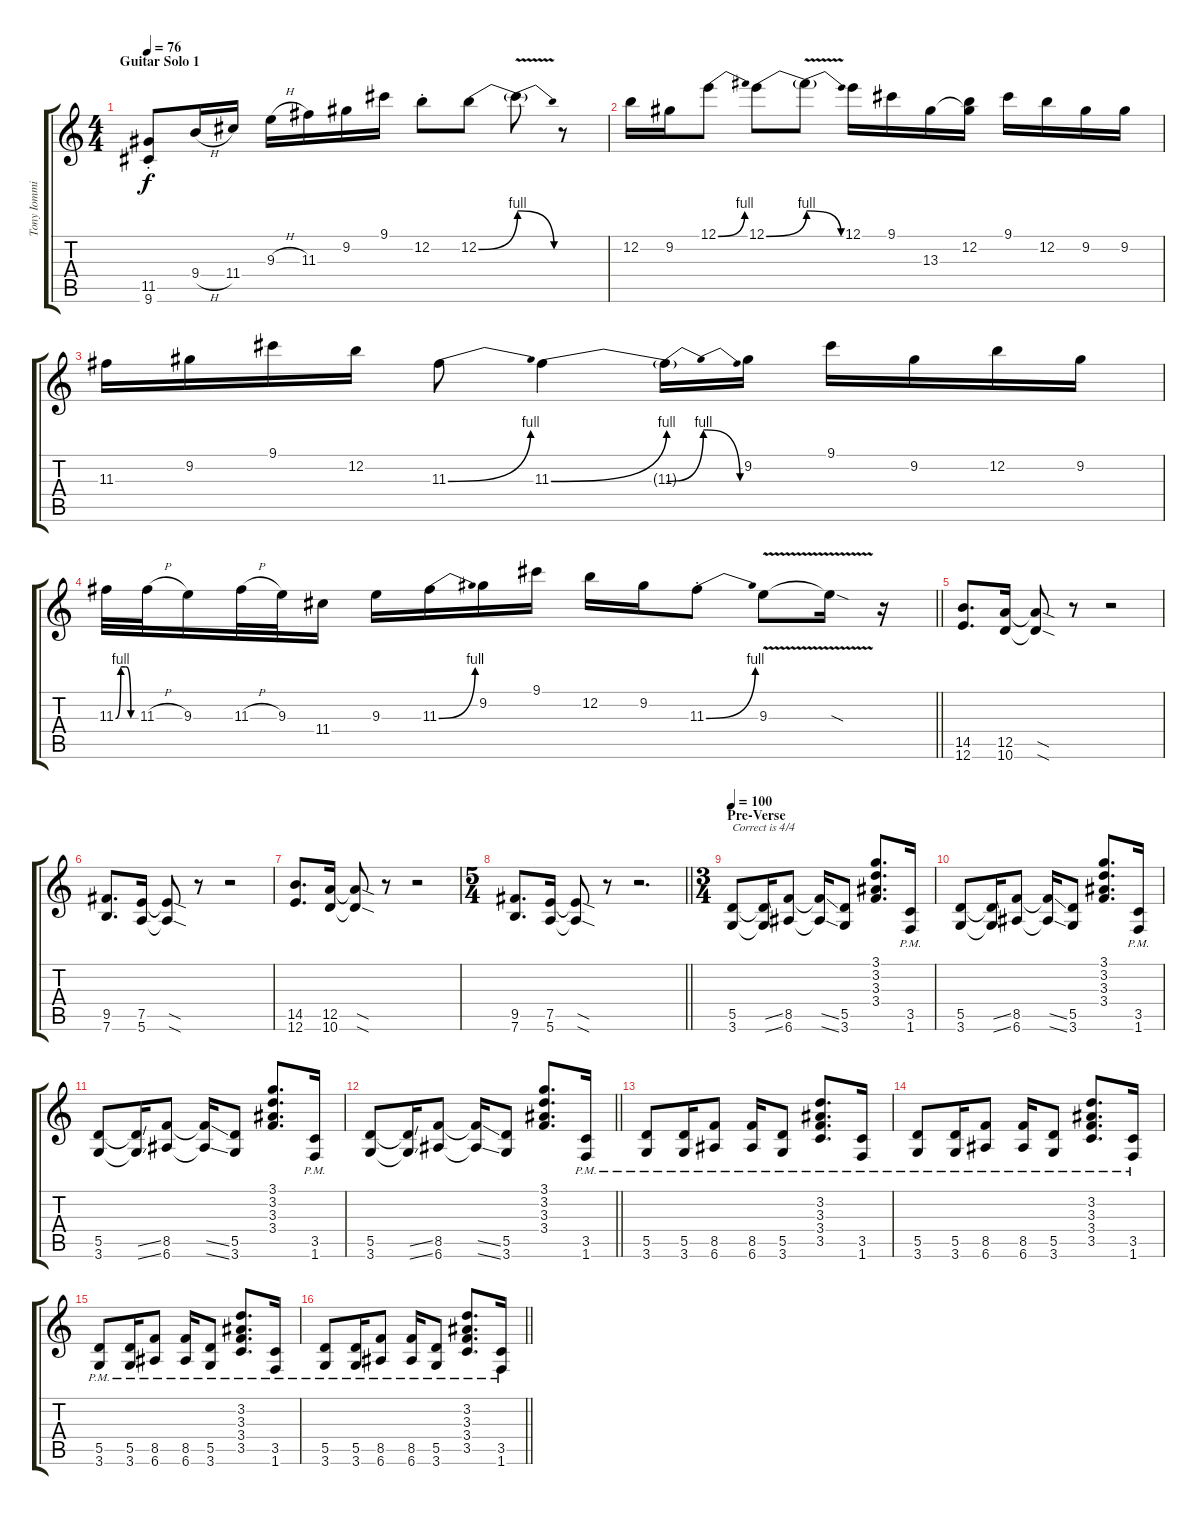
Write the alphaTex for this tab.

\track ("Tony Iommi - Guitar" "Tony Iommi") {instrument overdrivenguitar}
\staff {score tabs}
\tuning (E4 B3 G3 D3 A2 E2) {hide}
\ts (4 4)
\section ("" "Guitar Solo 1")
\tempo 76
\clef g2
\ks c
(11.5{st} 9.6{st}).8{dy f} 9.4{h}.16 11.4.16 9.3{h}.16 11.3.16 9.2.16 9.1.16 12.2{st}.8 12.2{be (bend 0 0 60 4)}.8 12.2{be (release 0 4 60 0) v t}.8 r.8 |
12.2.16 9.2.16 12.1{be (bend 0 0 60 4)}.8 12.1{be (bend 0 0 60 4)}.8 12.1{be (release 0 4 60 0) v t}.8 12.1.16 9.1.16 13.3.16 (12.2 13.3{t}).16 9.1.16 12.2.16 9.2.16 9.2.16 |
11.3.16 9.2.16 9.1.16 12.2.16 11.3{be (bend 0 0 60 4)}.8 11.3{be (bend 0 0 60 4)}.4 11.3{be (bendrelease 0 0 15 4 45 4 60 0) t}.16 9.2.16 9.1.16 9.2.16 12.2.16 9.2.16 |
\barLineRight lightlight
11.3{be (custom 0 0 15 4 30 4 45 0 60 0)}.32 11.3{h}.32 9.3.16 11.3{h}.32 9.3.32 11.4.16 9.3.16 11.3{be (bend 0 0 60 4)}.16 9.2.16 9.1.16 12.2.16 9.2.16 11.3{be (bend 0 0 60 4) st}.8 9.3{v}.8 9.3{sod t}.16 r.16 |
(14.5 12.6).8{d} (12.5 10.6).16 (12.5{sod t} 10.6{sod t}).8 r.8 r.2 |
(9.5 7.6).8{d} (7.5 5.6).16 (7.5{sod t} 5.6{sod t}).8 r.8 r.2 |
(14.5 12.6).8{d} (12.5 10.6).16 (12.5{sod t} 10.6{sod t}).8 r.8 r.2 |
\ts (5 4)
\barLineRight lightlight
(9.5 7.6).8{d} (7.5 5.6).16 (7.5{sod t} 5.6{sod t}).8 r.8 r.2{d} |
\ts (3 4)
\section ("" "Pre-Verse")
\tempo 100
(5.5 3.6).8{txt "Correct is 4/4"} (5.5{ss t} 3.6{ss t}).16 (8.5 6.6).8 (8.5{ss t} 6.6{ss t}).16 (5.5 3.6).8 (3.1 3.2 3.3 3.4).8{d} (3.5{pm} 1.6{pm}).16 |
(5.5 3.6).8 (5.5{ss t} 3.6{ss t}).16 (8.5 6.6).8 (8.5{ss t} 6.6{ss t}).16 (5.5 3.6).8 (3.1 3.2 3.3 3.4).8{d} (3.5{pm} 1.6{pm}).16 |
(5.5 3.6).8 (5.5{ss t} 3.6{ss t}).16 (8.5 6.6).8 (8.5{ss t} 6.6{ss t}).16 (5.5 3.6).8 (3.1 3.2 3.3 3.4).8{d} (3.5{pm} 1.6{pm}).16 |
\barLineRight lightlight
(5.5 3.6).8 (5.5{ss t} 3.6{ss t}).16 (8.5 6.6).8 (8.5{ss t} 6.6{ss t}).16 (5.5 3.6).8 (3.1 3.2 3.3 3.4).8{d} (3.5{pm} 1.6{pm}).16 |
(5.5{pm} 3.6{pm}).8 (5.5{pm} 3.6{pm}).16 (8.5{pm} 6.6{pm}).8 (8.5{pm} 6.6{pm}).16 (5.5{pm} 3.6{pm}).8 (3.2{pm} 3.3{pm} 3.4{pm} 3.5{pm}).8{d} (3.5{pm} 1.6{pm}).16 |
(5.5{pm} 3.6{pm}).8 (5.5{pm} 3.6{pm}).16 (8.5{pm} 6.6{pm}).8 (8.5{pm} 6.6{pm}).16 (5.5{pm} 3.6{pm}).8 (3.2{pm} 3.3{pm} 3.4{pm} 3.5{pm}).8{d} (3.5{pm} 1.6{pm}).16 |
(5.5{pm} 3.6{pm}).8 (5.5{pm} 3.6{pm}).16 (8.5{pm} 6.6{pm}).8 (8.5{pm} 6.6{pm}).16 (5.5{pm} 3.6{pm}).8 (3.2{pm} 3.3{pm} 3.4{pm} 3.5{pm}).8{d} (3.5{pm} 1.6{pm}).16 |
\barLineRight lightlight
(5.5{pm} 3.6{pm}).8 (5.5{pm} 3.6{pm}).16 (8.5{pm} 6.6{pm}).8 (8.5{pm} 6.6{pm}).16 (5.5{pm} 3.6{pm}).8 (3.2{pm} 3.3{pm} 3.4{pm} 3.5{pm}).8{d} (3.5{pm} 1.6{pm}).16
